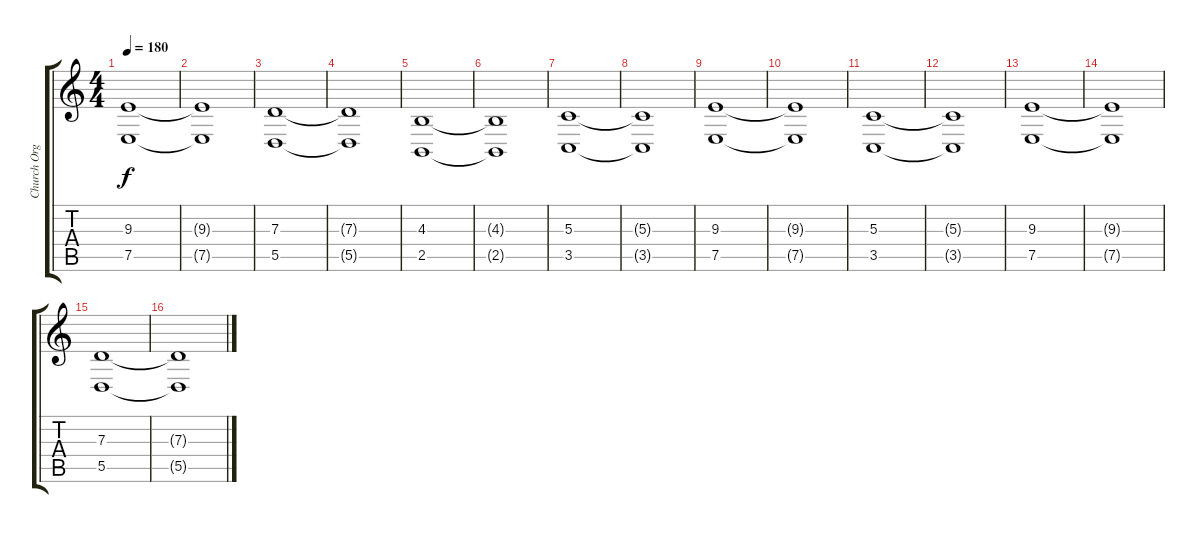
\track ("Church Organ" "Church Org") {instrument churchorgan}
\staff {score tabs}
\tuning (E4 B3 G3 D3 A2 E2) {hide}
\ts (4 4)
\tempo 180
\clef g2
\ks c
(9.3 7.5).1{dy f} |
(9.3{t} 7.5{t}).1 |
(7.3 5.5).1 |
(7.3{t} 5.5{t}).1 |
(4.3 2.5).1 |
(4.3{t} 2.5{t}).1 |
(5.3 3.5).1 |
(5.3{t} 3.5{t}).1 |
(9.3 7.5).1 |
(9.3{t} 7.5{t}).1 |
(5.3 3.5).1 |
(5.3{t} 3.5{t}).1 |
(9.3 7.5).1 |
(9.3{t} 7.5{t}).1 |
(7.3 5.5).1 |
(7.3{t} 5.5{t}).1
